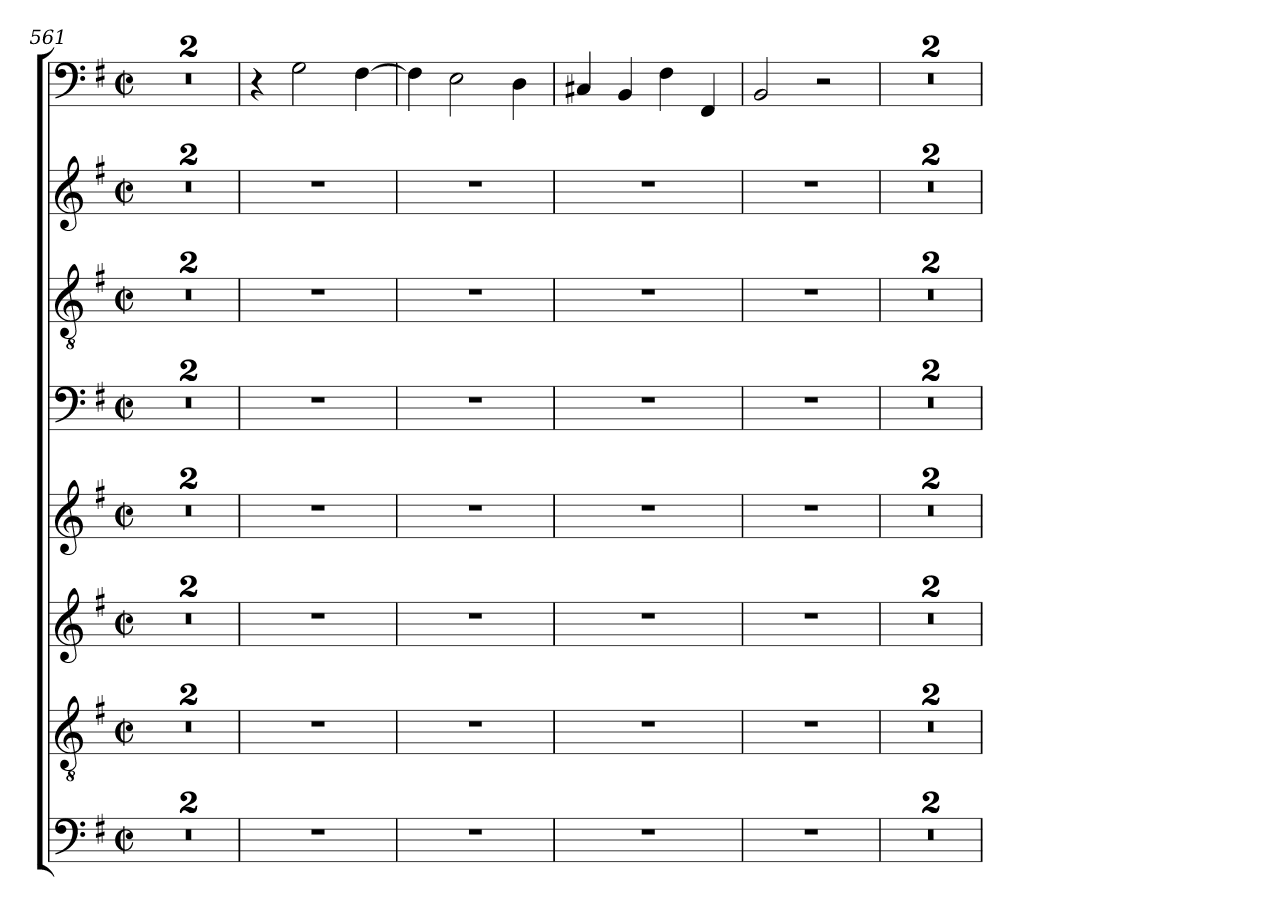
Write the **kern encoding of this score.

**kern	**kern	**kern	**kern	**kern	**kern	**kern	**kern
*part8	*part7	*part6	*part5	*part4	*part3	*part2	*part1
*staff8	*staff7	*staff6	*staff5	*staff4	*staff3	*staff2	*staff1
*clefF4	*clefGv2	*clefG2	*clefG2	*clefF4	*clefGv2	*clefG2	*clefF4
*k[f#]	*k[f#]	*k[f#]	*k[f#]	*k[f#]	*k[f#]	*k[f#]	*k[f#]
*G:	*G:	*G:	*G:	*G:	*G:	*G:	*G:
*M2/2	*M2/2	*M2/2	*M2/2	*M2/2	*M2/2	*M2/2	*M2/2
*met(c|)	*met(c|)	*met(c|)	*met(c|)	*met(c|)	*met(c|)	*met(c|)	*met(c|)
=561	=561	=561	=561	=561	=561	=561	=561
1r	1r	1r	1r	1r	1r	1r	1r
=562	=562	=562	=562	=562	=562	=562	=562
1r	1r	1r	1r	1r	1r	1r	1r
=563	=563	=563	=563	=563	=563	=563	=563
1r	1r	1r	1r	1r	1r	1r	4r
.	.	.	.	.	.	.	2G\
.	.	.	.	.	.	.	[>4F#\
=564	=564	=564	=564	=564	=564	=564	=564
1r	1r	1r	1r	1r	1r	1r	4F#\]
.	.	.	.	.	.	.	2E\
.	.	.	.	.	.	.	4D\
=565	=565	=565	=565	=565	=565	=565	=565
1r	1r	1r	1r	1r	1r	1r	4C#X/
.	.	.	.	.	.	.	4BB/
.	.	.	.	.	.	.	4F#\
.	.	.	.	.	.	.	4FF#/
=566	=566	=566	=566	=566	=566	=566	=566
1r	1r	1r	1r	1r	1r	1r	2BB/
.	.	.	.	.	.	.	2r
!!LO:LB:g=z
=567	=567	=567	=567	=567	=567	=567	=567
1r	1r	1r	1r	1r	1r	1r	1r
=568	=568	=568	=568	=568	=568	=568	=568
1r	1r	1r	1r	1r	1r	1r	1r
=	=	=	=	=	=	=	=
*-	*-	*-	*-	*-	*-	*-	*-
